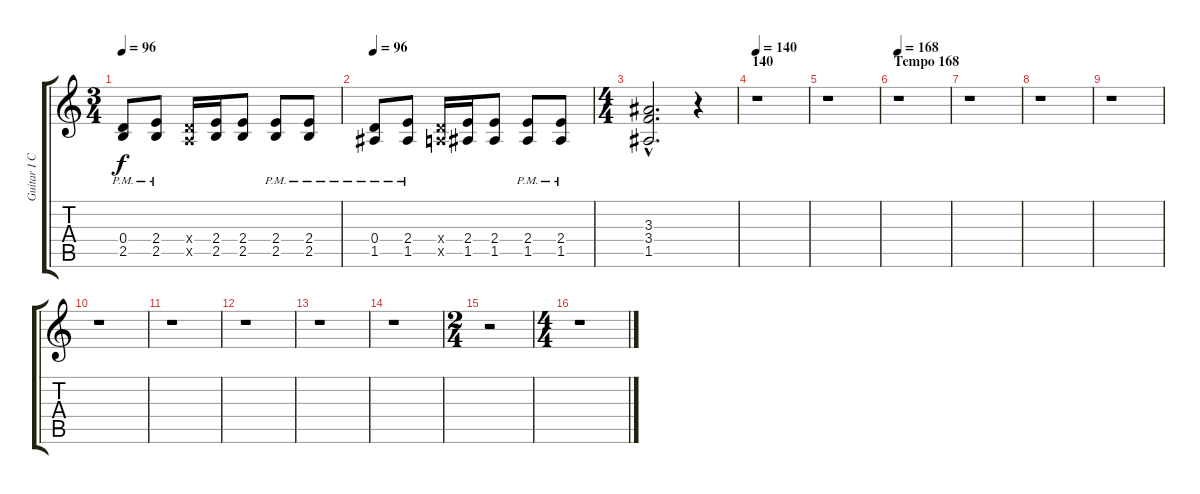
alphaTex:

\track ("Guitar I Clean/Over/Dist" "Guitar I C") {instrument overdrivenguitar}
\staff {score tabs}
\tuning (E4 B3 G3 D3 A2 E2) {hide}
\ts (3 4)
\tempo 96
\clef g2
\ks c
(0.4{pm} 2.5{pm}).8{dy f} (2.4{pm} 2.5{pm}).8 (0.4{x} 0.5{x}).16 (2.4 2.5).16 (2.4 2.5).8 (2.4{pm} 2.5{pm}).8 (2.4{pm} 2.5{pm}).8 |
\tempo 96
(0.4{pm} 1.5{pm}).8 (2.4{pm} 1.5{pm}).8 (0.4{x} 0.5{x}).16 (2.4 1.5).16 (2.4 1.5).8 (2.4{pm} 1.5{pm}).8 (2.4{pm} 1.5{pm}).8 |
\ts (4 4)
(3.3{hac} 3.4{hac} 1.5{hac}).2{d} r.4 |
\section ("" "140")
\tempo 140
r.1 |
r.1 |
\section ("" "Tempo 168")
\tempo 168
r.1 |
r.1 |
r.1 |
r.1 |
r.1 |
r.1 |
r.1 |
r.1 |
r.1 |
\ts (2 4)
r.2 |
\ts (4 4)
r.1
